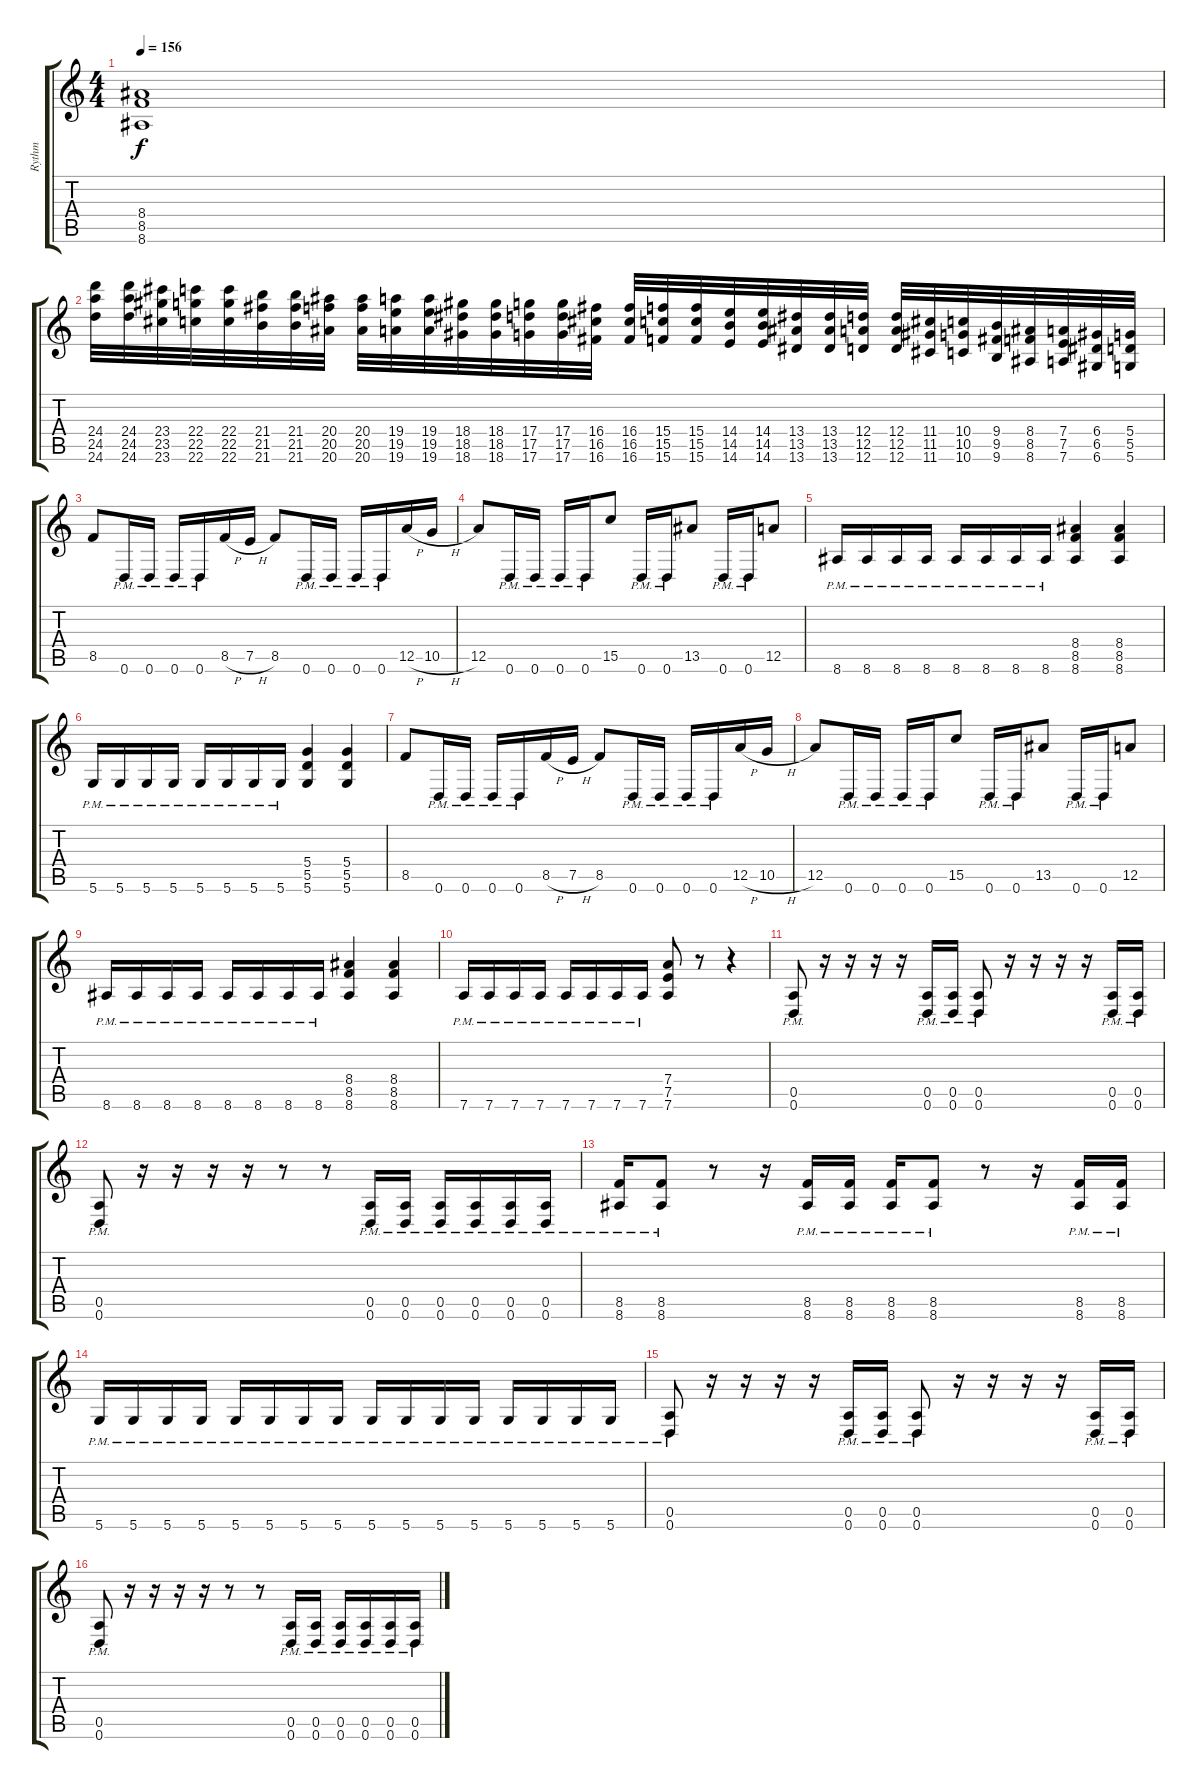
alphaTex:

\track ("Rythm" "Rythm") {instrument distortionguitar}
\staff {score tabs}
\tuning (E4 B3 G3 D3 A2 D2) {hide}
\ts (4 4)
\tempo 156
\clef g2
\ks c
(8.4 8.5 8.6).1{dy f} |
(24.4 24.5 24.6).32 (24.4 24.5 24.6).32 (23.4 23.5 23.6).32 (22.4 22.5 22.6).32 (22.4 22.5 22.6).32 (21.4 21.5 21.6).32 (21.4 21.5 21.6).32 (20.4 20.5 20.6).32 (20.4 20.5 20.6).32 (19.4 19.5 19.6).32 (19.4 19.5 19.6).32 (18.4 18.5 18.6).32 (18.4 18.5 18.6).32 (17.4 17.5 17.6).32 (17.4 17.5 17.6).32 (16.4 16.5 16.6).32 (16.4 16.5 16.6).32 (15.4 15.5 15.6).32 (15.4 15.5 15.6).32 (14.4 14.5 14.6).32 (14.4 14.5 14.6).32 (13.4 13.5 13.6).32 (13.4 13.5 13.6).32 (12.4 12.5 12.6).32 (12.4 12.5 12.6).32 (11.4 11.5 11.6).32 (10.4 10.5 10.6).32 (9.4 9.5 9.6).32 (8.4 8.5 8.6).32 (7.4 7.5 7.6).32 (6.4 6.5 6.6).32 (5.4 5.5 5.6).32 |
8.5.8 0.6{pm}.16 0.6{pm}.16 0.6{pm}.16 0.6{pm}.16 8.5{h}.16 7.5{h}.16 8.5.8 0.6{pm}.16 0.6{pm}.16 0.6{pm}.16 0.6{pm}.16 12.5{h}.16 10.5{h}.16 |
12.5.8 0.6{pm}.16 0.6{pm}.16 0.6{pm}.16 0.6{pm}.16 15.5.8 0.6{pm}.16 0.6{pm}.16 13.5.8 0.6{pm}.16 0.6{pm}.16 12.5.8 |
8.6{pm}.16 8.6{pm}.16 8.6{pm}.16 8.6{pm}.16 8.6{pm}.16 8.6{pm}.16 8.6{pm}.16 8.6{pm}.16 (8.4 8.5 8.6).4 (8.4 8.5 8.6).4 |
5.6{pm}.16 5.6{pm}.16 5.6{pm}.16 5.6{pm}.16 5.6{pm}.16 5.6{pm}.16 5.6{pm}.16 5.6{pm}.16 (5.4 5.5 5.6).4 (5.4 5.5 5.6).4 |
8.5.8 0.6{pm}.16 0.6{pm}.16 0.6{pm}.16 0.6{pm}.16 8.5{h}.16 7.5{h}.16 8.5.8 0.6{pm}.16 0.6{pm}.16 0.6{pm}.16 0.6{pm}.16 12.5{h}.16 10.5{h}.16 |
12.5.8 0.6{pm}.16 0.6{pm}.16 0.6{pm}.16 0.6{pm}.16 15.5.8 0.6{pm}.16 0.6{pm}.16 13.5.8 0.6{pm}.16 0.6{pm}.16 12.5.8 |
8.6{pm}.16 8.6{pm}.16 8.6{pm}.16 8.6{pm}.16 8.6{pm}.16 8.6{pm}.16 8.6{pm}.16 8.6{pm}.16 (8.4 8.5 8.6).4 (8.4 8.5 8.6).4 |
7.6{pm}.16 7.6{pm}.16 7.6{pm}.16 7.6{pm}.16 7.6{pm}.16 7.6{pm}.16 7.6{pm}.16 7.6{pm}.16 (7.4 7.5 7.6).8 r.8 r.4 |
(0.5{pm} 0.6{pm}).8 r.16 r.16 r.16 r.16 (0.5{pm} 0.6{pm}).16 (0.5{pm} 0.6{pm}).16 (0.5{pm} 0.6{pm}).8 r.16 r.16 r.16 r.16 (0.5{pm} 0.6{pm}).16 (0.5{pm} 0.6{pm}).16 |
(0.5{pm} 0.6{pm}).8 r.16 r.16 r.16 r.16 r.8 r.8 (0.5{pm} 0.6{pm}).16 (0.5{pm} 0.6{pm}).16 (0.5{pm} 0.6{pm}).16 (0.5{pm} 0.6{pm}).16 (0.5{pm} 0.6{pm}).16 (0.5{pm} 0.6{pm}).16 |
(8.5{pm} 8.6{pm}).16 (8.5{pm} 8.6{pm}).8 r.8 r.16 (8.5{pm} 8.6{pm}).16 (8.5{pm} 8.6{pm}).16 (8.5{pm} 8.6{pm}).16 (8.5{pm} 8.6{pm}).8 r.8 r.16 (8.5{pm} 8.6{pm}).16 (8.5{pm} 8.6{pm}).16 |
5.6{pm}.16 5.6{pm}.16 5.6{pm}.16 5.6{pm}.16 5.6{pm}.16 5.6{pm}.16 5.6{pm}.16 5.6{pm}.16 5.6{pm}.16 5.6{pm}.16 5.6{pm}.16 5.6{pm}.16 5.6{pm}.16 5.6{pm}.16 5.6{pm}.16 5.6{pm}.16 |
(0.5{pm} 0.6{pm}).8 r.16 r.16 r.16 r.16 (0.5{pm} 0.6{pm}).16 (0.5{pm} 0.6{pm}).16 (0.5{pm} 0.6{pm}).8 r.16 r.16 r.16 r.16 (0.5{pm} 0.6{pm}).16 (0.5{pm} 0.6{pm}).16 |
(0.5{pm} 0.6{pm}).8 r.16 r.16 r.16 r.16 r.8 r.8 (0.5{pm} 0.6{pm}).16 (0.5{pm} 0.6{pm}).16 (0.5{pm} 0.6{pm}).16 (0.5{pm} 0.6{pm}).16 (0.5{pm} 0.6{pm}).16 (0.5{pm} 0.6{pm}).16
